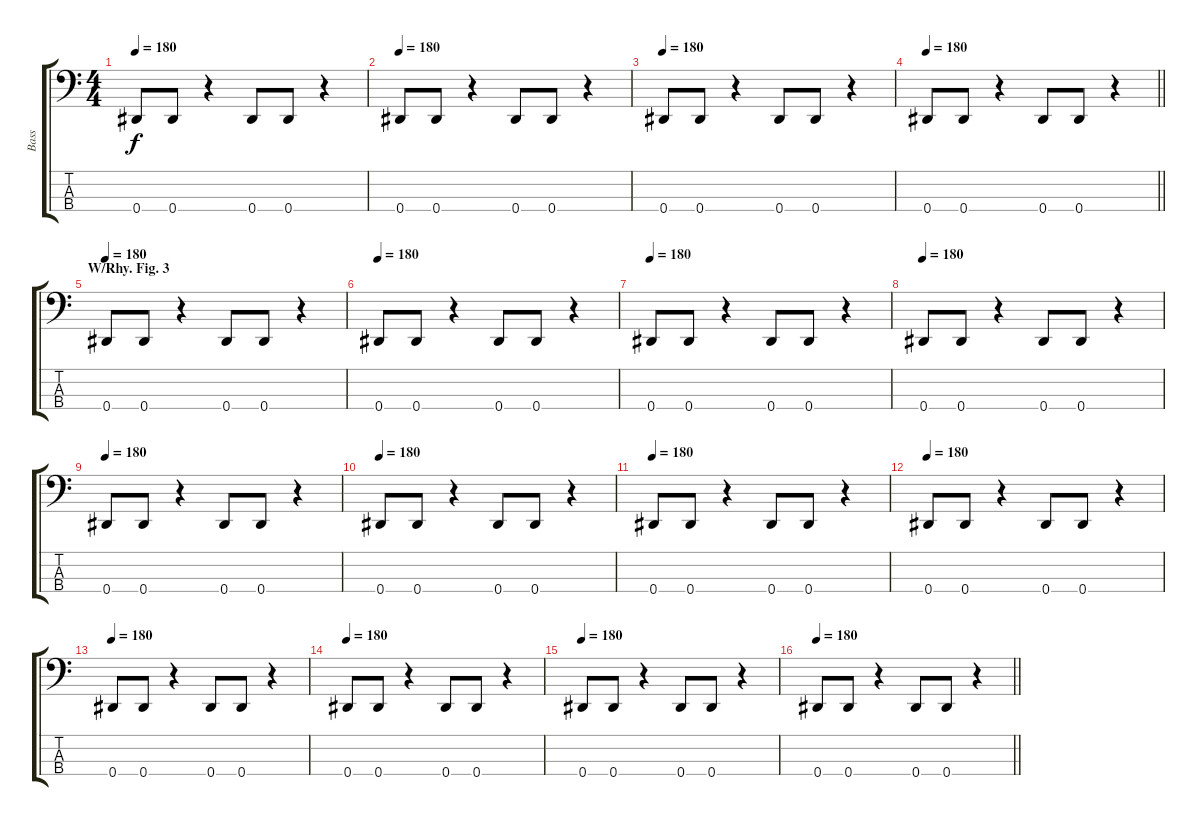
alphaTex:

\track ("Bass" "Bass") {instrument electricbasspick}
\staff {score tabs}
\tuning (Gb2 Db2 Ab1 Eb1) {hide}
\ts (4 4)
\tempo 180
\clef f4
\ks c
0.4.8{dy f} 0.4.8 r.4 0.4.8 0.4.8 r.4 |
\tempo 180
0.4.8 0.4.8 r.4 0.4.8 0.4.8 r.4 |
\tempo 180
0.4.8 0.4.8 r.4 0.4.8 0.4.8 r.4 |
\tempo 180
\barLineRight lightlight
0.4.8 0.4.8 r.4 0.4.8 0.4.8 r.4 |
\section ("" "W/Rhy. Fig. 3")
\tempo 180
0.4.8 0.4.8 r.4 0.4.8 0.4.8 r.4 |
\tempo 180
0.4.8 0.4.8 r.4 0.4.8 0.4.8 r.4 |
\tempo 180
0.4.8 0.4.8 r.4 0.4.8 0.4.8 r.4 |
\tempo 180
0.4.8 0.4.8 r.4 0.4.8 0.4.8 r.4 |
\tempo 180
0.4.8 0.4.8 r.4 0.4.8 0.4.8 r.4 |
\tempo 180
0.4.8 0.4.8 r.4 0.4.8 0.4.8 r.4 |
\tempo 180
0.4.8 0.4.8 r.4 0.4.8 0.4.8 r.4 |
\tempo 180
0.4.8 0.4.8 r.4 0.4.8 0.4.8 r.4 |
\tempo 180
0.4.8 0.4.8 r.4 0.4.8 0.4.8 r.4 |
\tempo 180
0.4.8 0.4.8 r.4 0.4.8 0.4.8 r.4 |
\tempo 180
0.4.8 0.4.8 r.4 0.4.8 0.4.8 r.4 |
\tempo 180
\barLineRight lightlight
0.4.8 0.4.8 r.4 0.4.8 0.4.8 r.4
